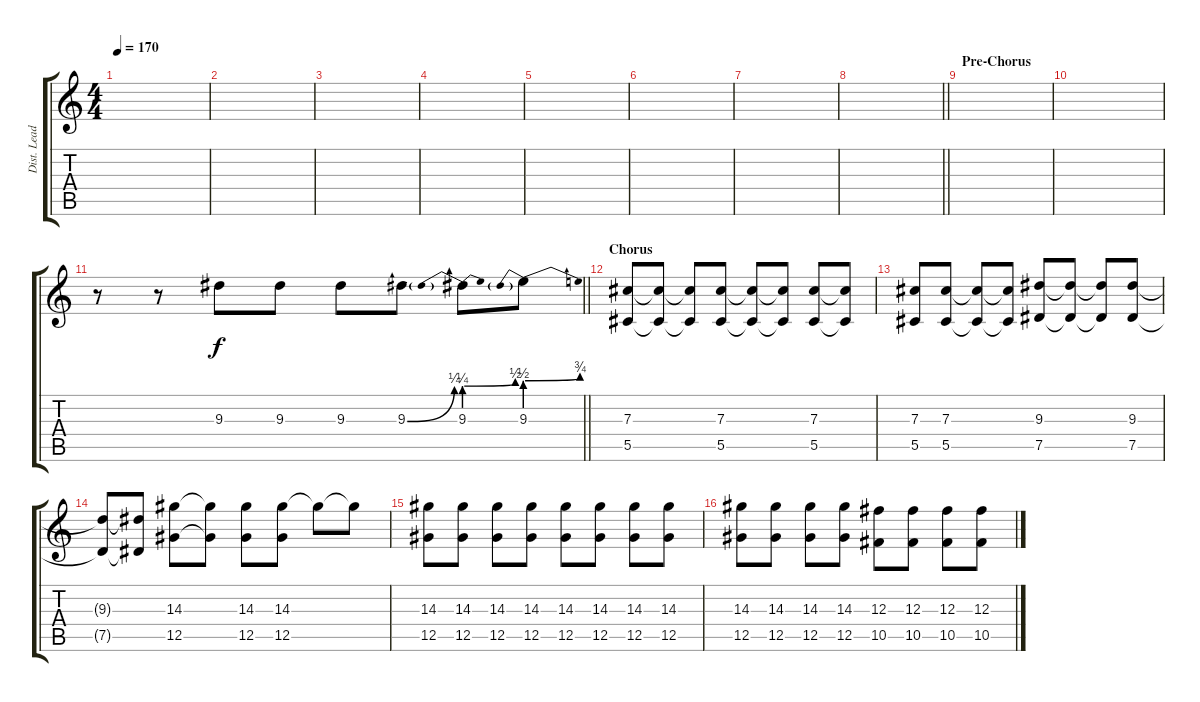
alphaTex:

\track ("Dist. Lead Guitar" "Dist. Lead") {instrument distortionguitar}
\staff {score tabs}
\tuning (Eb4 Bb3 Gb3 Db3 Ab2 Db2) {hide}
\ts (4 4)
\tempo 170
\clef g2
\ks c
|
|
|
|
|
|
|
\barLineRight lightlight
|
\section ("" "Pre-Chorus")
|
|
\barLineRight lightlight
r.8 r.8 9.3.8 9.3.8 9.3.8 9.3{be (bend 0 0 60 1)}.8 9.3{be (prebendbend 0 1 60 2)}.8 9.3{be (prebendbend 0 2 60 3)}.8 |
\section ("" "Chorus")
(7.3 5.5).8 (7.3{t} 5.5{t}).8 (7.3{t} 5.5{t}).8 (7.3 5.5).8 (7.3{t} 5.5{t}).8 (7.3{t} 5.5{t}).8 (7.3 5.5).8 (7.3{t} 5.5{t}).8 |
(7.3 5.5).8 (7.3 5.5).8 (7.3{t} 5.5{t}).8 (7.3{t} 5.5{t}).8 (9.3 7.5).8 (9.3{t} 7.5{t}).8 (9.3{t} 7.5{t}).8 (9.3 7.5).8 |
(9.3{t} 7.5{t}).8 (9.3{t} 7.5{t}).8 (14.3 12.5).8 (14.3{t} 12.5{t}).8 (14.3 12.5).8 (14.3 12.5).8 14.3{t}.8 14.3{t}.8 |
(14.3 12.5).8 (14.3 12.5).8 (14.3 12.5).8 (14.3 12.5).8 (14.3 12.5).8 (14.3 12.5).8 (14.3 12.5).8 (14.3 12.5).8 |
(14.3 12.5).8 (14.3 12.5).8 (14.3 12.5).8 (14.3 12.5).8 (12.3 10.5).8 (12.3 10.5).8 (12.3 10.5).8 (12.3 10.5).8
